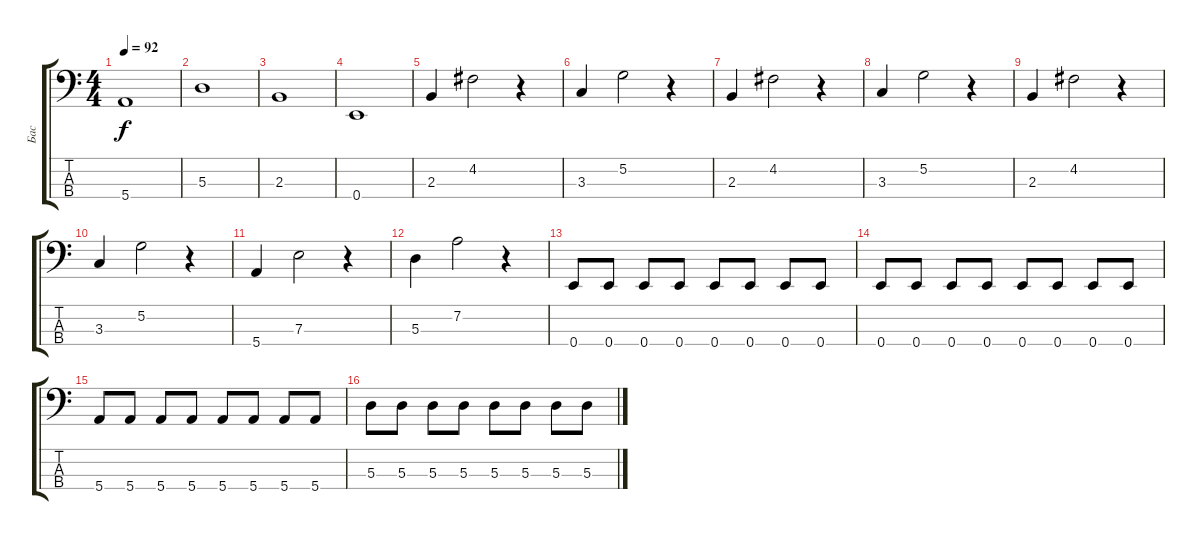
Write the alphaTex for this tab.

\track ("Бас" "Бас") {instrument electricbassfinger}
\staff {score tabs}
\tuning (G2 D2 A1 E1) {hide}
\ts (4 4)
\tempo 92
\clef f4
\ks c
5.4.1{dy f} |
5.3.1 |
2.3.1 |
0.4.1 |
2.3.4 4.2.2 r.4 |
3.3.4 5.2.2 r.4 |
2.3.4 4.2.2 r.4 |
3.3.4 5.2.2 r.4 |
2.3.4 4.2.2 r.4 |
3.3.4 5.2.2 r.4 |
5.4.4 7.3.2 r.4 |
5.3.4 7.2.2 r.4 |
0.4.8 0.4.8 0.4.8 0.4.8 0.4.8 0.4.8 0.4.8 0.4.8 |
0.4.8 0.4.8 0.4.8 0.4.8 0.4.8 0.4.8 0.4.8 0.4.8 |
5.4.8 5.4.8 5.4.8 5.4.8 5.4.8 5.4.8 5.4.8 5.4.8 |
5.3.8 5.3.8 5.3.8 5.3.8 5.3.8 5.3.8 5.3.8 5.3.8
